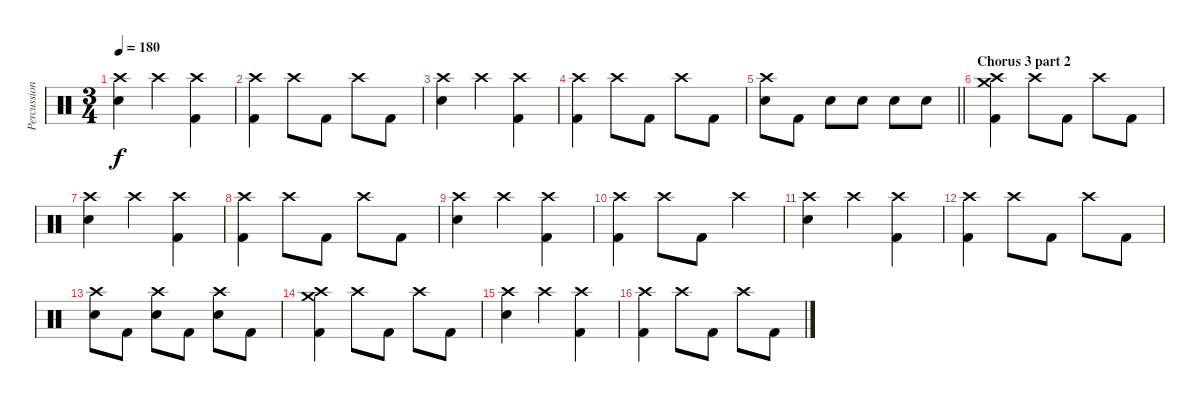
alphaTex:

\track ("Percussion" "Percussion") {instrument percussion}
\staff {score}
\articulation defaults
\ts (3 4)
\tempo 180
\clef neutral
\ks c
("Crash high (hit)" "Electric Snare (hit)").4{dy f} "Crash high (hit)".4 ("Crash high (hit)" "Kick (hit) 2").4 |
("Crash high (hit)" "Kick (hit) 2").4 "Crash high (hit)".8 "Kick (hit) 2".8 "Crash high (hit)".8 "Kick (hit) 2".8 |
("Crash high (hit)" "Electric Snare (hit)").4 "Crash high (hit)".4 ("Crash high (hit)" "Kick (hit) 2").4 |
("Crash high (hit)" "Kick (hit) 2").4 "Crash high (hit)".8 "Kick (hit) 2".8 "Crash high (hit)".8 "Kick (hit) 2".8 |
\barLineRight lightlight
("Crash high (hit)" "Electric Snare (hit)").8 "Kick (hit) 2".8 "Electric Snare (hit)".8 "Electric Snare (hit)".8 "Electric Snare (hit)".8 "Electric Snare (hit)".8 |
\section ("" "Chorus 3 part 2")
("Crash high (hit)" "Crash medium (hit)" "Kick (hit) 2").4 "Crash high (hit)".8 "Kick (hit) 2".8 "Crash high (hit)".8 "Kick (hit) 2".8 |
("Crash high (hit)" "Electric Snare (hit)").4 "Crash high (hit)".4 ("Crash high (hit)" "Kick (hit) 2").4 |
("Crash high (hit)" "Kick (hit) 2").4 "Crash high (hit)".8 "Kick (hit) 2".8 "Crash high (hit)".8 "Kick (hit) 2".8 |
("Crash high (hit)" "Electric Snare (hit)").4 "Crash high (hit)".4 ("Crash high (hit)" "Kick (hit) 2").4 |
("Crash high (hit)" "Kick (hit) 2").4 "Crash high (hit)".8 "Kick (hit) 2".8 "Crash high (hit)".4 |
("Crash high (hit)" "Electric Snare (hit)").4 "Crash high (hit)".4 ("Crash high (hit)" "Kick (hit) 2").4 |
("Crash high (hit)" "Kick (hit) 2").4 "Crash high (hit)".8 "Kick (hit) 2".8 "Crash high (hit)".8 "Kick (hit) 2".8 |
("Crash high (hit)" "Electric Snare (hit)").8 "Kick (hit) 2".8 ("Crash high (hit)" "Electric Snare (hit)").8 "Kick (hit) 2".8 ("Crash high (hit)" "Electric Snare (hit)").8 "Kick (hit) 2".8 |
("Crash high (hit)" "Crash medium (hit)" "Kick (hit) 2").4 "Crash high (hit)".8 "Kick (hit) 2".8 "Crash high (hit)".8 "Kick (hit) 2".8 |
("Crash high (hit)" "Electric Snare (hit)").4 "Crash high (hit)".4 ("Crash high (hit)" "Kick (hit) 2").4 |
("Crash high (hit)" "Kick (hit) 2").4 "Crash high (hit)".8 "Kick (hit) 2".8 "Crash high (hit)".8 "Kick (hit) 2".8
